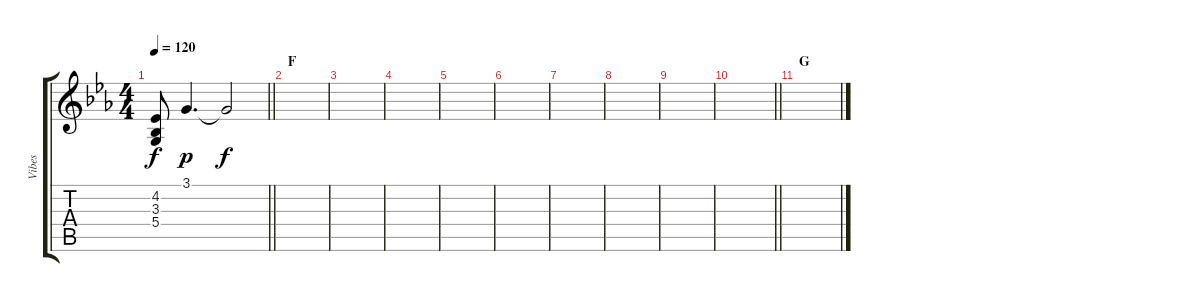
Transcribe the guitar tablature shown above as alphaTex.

\track ("Vibes" "Vibes") {instrument vibraphone bank 255}
\staff {score tabs}
\tuning (E4 B3 G3 D3 A2 E2) {hide}
\ts (4 4)
\tempo 120
\clef g2
\barLineRight lightlight
\ks eb
(4.2{t} 3.3{t} 5.4{t}).8{dy f} 3.1.4{d dy p} 3.1{t}.2{dy f} |
\section ("" "F")
|
|
|
|
|
|
|
|
\barLineRight lightlight
|
\section ("" "G")
